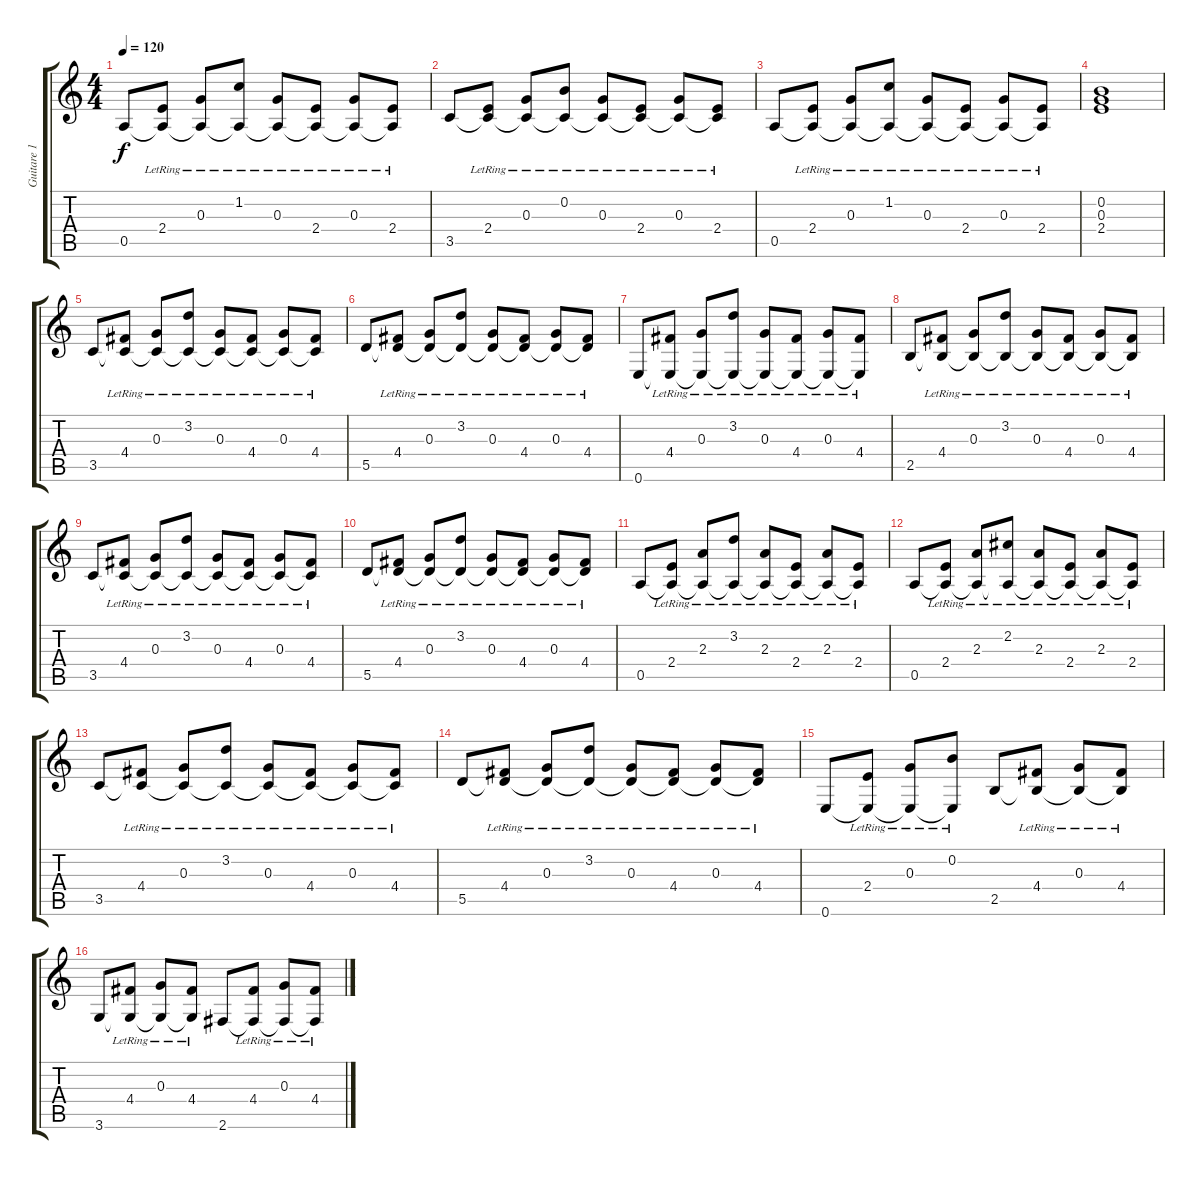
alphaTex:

\track ("Guitare 1 - Tom" "Guitare 1 ") {instrument acousticguitarsteel}
\staff {score tabs}
\tuning (E4 B3 G3 D3 A2 E2) {hide}
\ts (4 4)
\tempo 120
\clef g2
\ks c
0.5.8{dy f} (2.4{lr} 0.5{t}).8 (0.3{lr} 0.5{t}).8 (1.2{lr} 0.5{t}).8 (0.3{lr} 0.5{t}).8 (2.4{lr} 0.5{t}).8 (0.3{lr} 0.5{t}).8 (2.4{lr} 0.5{t}).8 |
3.5.8 (2.4{lr} 3.5{t}).8 (0.3{lr} 3.5{t}).8 (0.2{lr} 3.5{t}).8 (0.3{lr} 3.5{t}).8 (2.4{lr} 3.5{t}).8 (0.3{lr} 3.5{t}).8 (2.4{lr} 3.5{t}).8 |
0.5.8 (2.4{lr} 0.5{t}).8 (0.3{lr} 0.5{t}).8 (1.2{lr} 0.5{t}).8 (0.3{lr} 0.5{t}).8 (2.4{lr} 0.5{t}).8 (0.3{lr} 0.5{t}).8 (2.4{lr} 0.5{t}).8 |
(0.2 0.3 2.4).1 |
3.5.8 (4.4{lr} 3.5{t}).8 (0.3{lr} 3.5{t}).8 (3.2{lr} 3.5{t}).8 (0.3{lr} 3.5{t}).8 (4.4{lr} 3.5{t}).8 (0.3{lr} 3.5{t}).8 (4.4{lr} 3.5{t}).8 |
5.5.8 (4.4{lr} 5.5{t}).8 (0.3{lr} 5.5{t}).8 (3.2{lr} 5.5{t}).8 (0.3{lr} 5.5{t}).8 (4.4{lr} 5.5{t}).8 (0.3{lr} 5.5{t}).8 (4.4{lr} 5.5{t}).8 |
0.6.8 (4.4{lr} 0.6{t}).8 (0.3{lr} 0.6{t}).8 (3.2{lr} 0.6{t}).8 (0.3{lr} 0.6{t}).8 (4.4{lr} 0.6{t}).8 (0.3{lr} 0.6{t}).8 (4.4{lr} 0.6{t}).8 |
2.5.8 (4.4{lr} 2.5{t}).8 (0.3{lr} 2.5{t}).8 (3.2{lr} 2.5{t}).8 (0.3{lr} 2.5{t}).8 (4.4{lr} 2.5{t}).8 (0.3{lr} 2.5{t}).8 (4.4{lr} 2.5{t}).8 |
3.5.8 (4.4{lr} 3.5{t}).8 (0.3{lr} 3.5{t}).8 (3.2{lr} 3.5{t}).8 (0.3{lr} 3.5{t}).8 (4.4{lr} 3.5{t}).8 (0.3{lr} 3.5{t}).8 (4.4{lr} 3.5{t}).8 |
5.5.8 (4.4{lr} 5.5{t}).8 (0.3{lr} 5.5{t}).8 (3.2{lr} 5.5{t}).8 (0.3{lr} 5.5{t}).8 (4.4{lr} 5.5{t}).8 (0.3{lr} 5.5{t}).8 (4.4{lr} 5.5{t}).8 |
0.5.8 (2.4{lr} 0.5{t}).8 (2.3{lr} 0.5{t}).8 (3.2{lr} 0.5{t}).8 (2.3{lr} 0.5{t}).8 (2.4{lr} 0.5{t}).8 (2.3{lr} 0.5{t}).8 (2.4{lr} 0.5{t}).8 |
0.5.8 (2.4{lr} 0.5{t}).8 (2.3{lr} 0.5{t}).8 (2.2{lr} 0.5{t}).8 (2.3{lr} 0.5{t}).8 (2.4{lr} 0.5{t}).8 (2.3{lr} 0.5{t}).8 (2.4{lr} 0.5{t}).8 |
3.5.8 (4.4{lr} 3.5{t}).8 (0.3{lr} 3.5{t}).8 (3.2{lr} 3.5{t}).8 (0.3{lr} 3.5{t}).8 (4.4{lr} 3.5{t}).8 (0.3{lr} 3.5{t}).8 (4.4{lr} 3.5{t}).8 |
5.5.8 (4.4{lr} 5.5{t}).8 (0.3{lr} 5.5{t}).8 (3.2{lr} 5.5{t}).8 (0.3{lr} 5.5{t}).8 (4.4{lr} 5.5{t}).8 (0.3{lr} 5.5{t}).8 (4.4{lr} 5.5{t}).8 |
0.6.8 (2.4{lr} 0.6{t}).8 (0.3{lr} 0.6{t}).8 (0.2{lr} 0.6{t}).8 2.5.8 (4.4{lr} 2.5{t}).8 (0.3{lr} 2.5{t}).8 (4.4{lr} 2.5{t}).8 |
3.6.8 (4.4{lr} 3.6{t}).8 (0.3{lr} 3.6{t}).8 (4.4{lr} 3.6{t}).8 2.6.8 (4.4{lr} 2.6{t}).8 (0.3{lr} 2.6{t}).8 (4.4{lr} 2.6{t}).8
